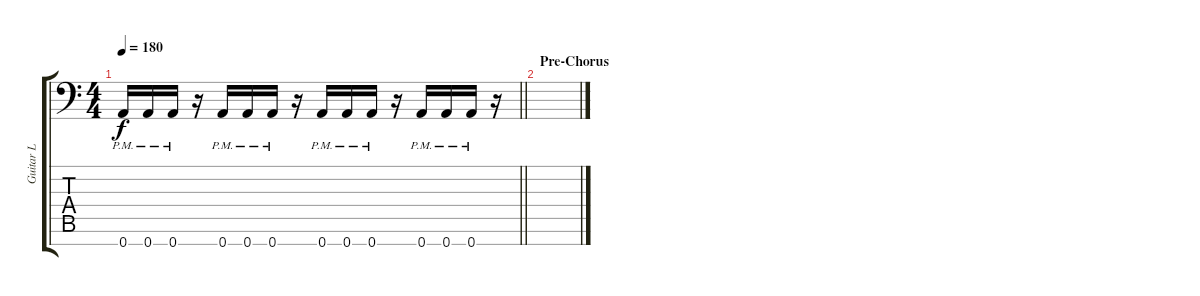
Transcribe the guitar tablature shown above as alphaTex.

\track ("Guitar L" "Guitar L") {instrument distortionguitar}
\staff {score tabs}
\tuning (E4 B3 G3 D3 A2 E2 A1) {hide}
\ts (4 4)
\tempo 180
\clef f4
\barLineRight lightlight
\ks c
0.7{pm}.16{dy f} 0.7{pm}.16 0.7{pm}.16 r.16 0.7{pm}.16 0.7{pm}.16 0.7{pm}.16 r.16 0.7{pm}.16 0.7{pm}.16 0.7{pm}.16 r.16 0.7{pm}.16 0.7{pm}.16 0.7{pm}.16 r.16 |
\section ("" "Pre-Chorus")
